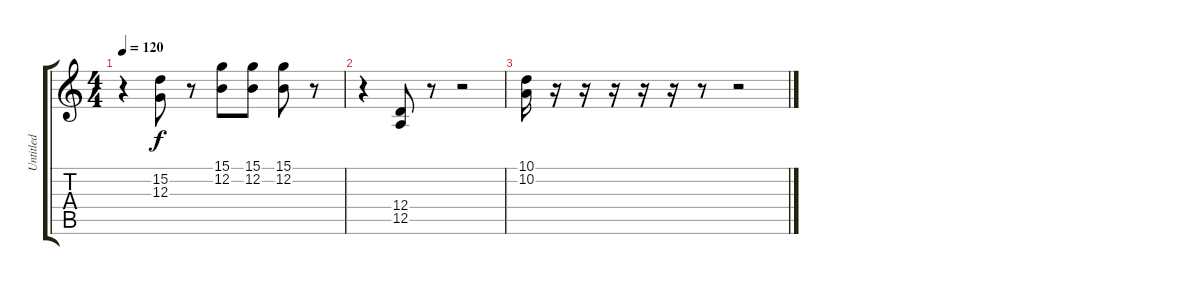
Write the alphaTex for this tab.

\track ("Untitled" "Untitled") {instrument brasssection}
\staff {score tabs}
\tuning (E4 B3 G3 D3 A2 E2) {hide}
\ts (4 4)
\tempo 120
\clef g2
\ks c
r.4{dy f} (15.2 12.3).8 r.8 (15.1 12.2).8 (15.1 12.2).8 (15.1 12.2).8 r.8 |
r.4 (12.4 12.5).8 r.8 r.2 |
(10.1 10.2).16 r.16 r.16 r.16 r.16 r.16 r.8 r.2
